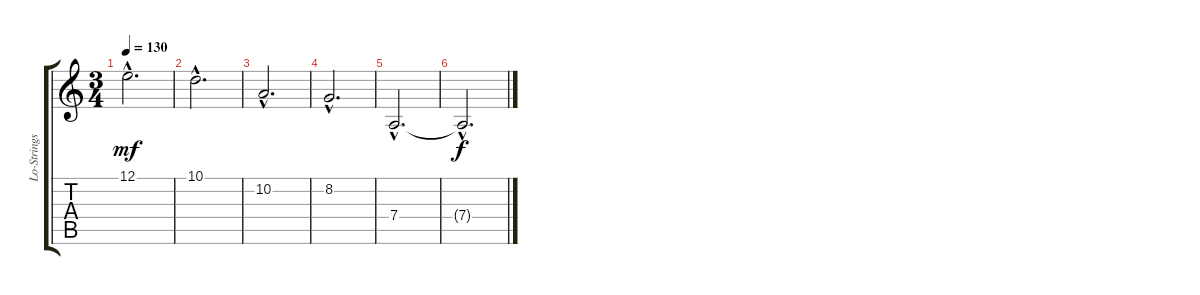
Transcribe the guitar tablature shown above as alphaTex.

\track ("Lo-Strings" "Lo-Strings") {instrument stringensemble1}
\staff {score tabs}
\tuning (E4 B3 G3 D3 A2 E2) {hide}
\ts (3 4)
\tempo 130
\clef g2
\ks c
12.1{hac}.2{d dy mf} |
10.1{hac}.2{d} |
10.2{hac}.2{d} |
8.2{hac}.2{d} |
7.4{hac}.2{d} |
7.4{hac t}.2{d dy f}
